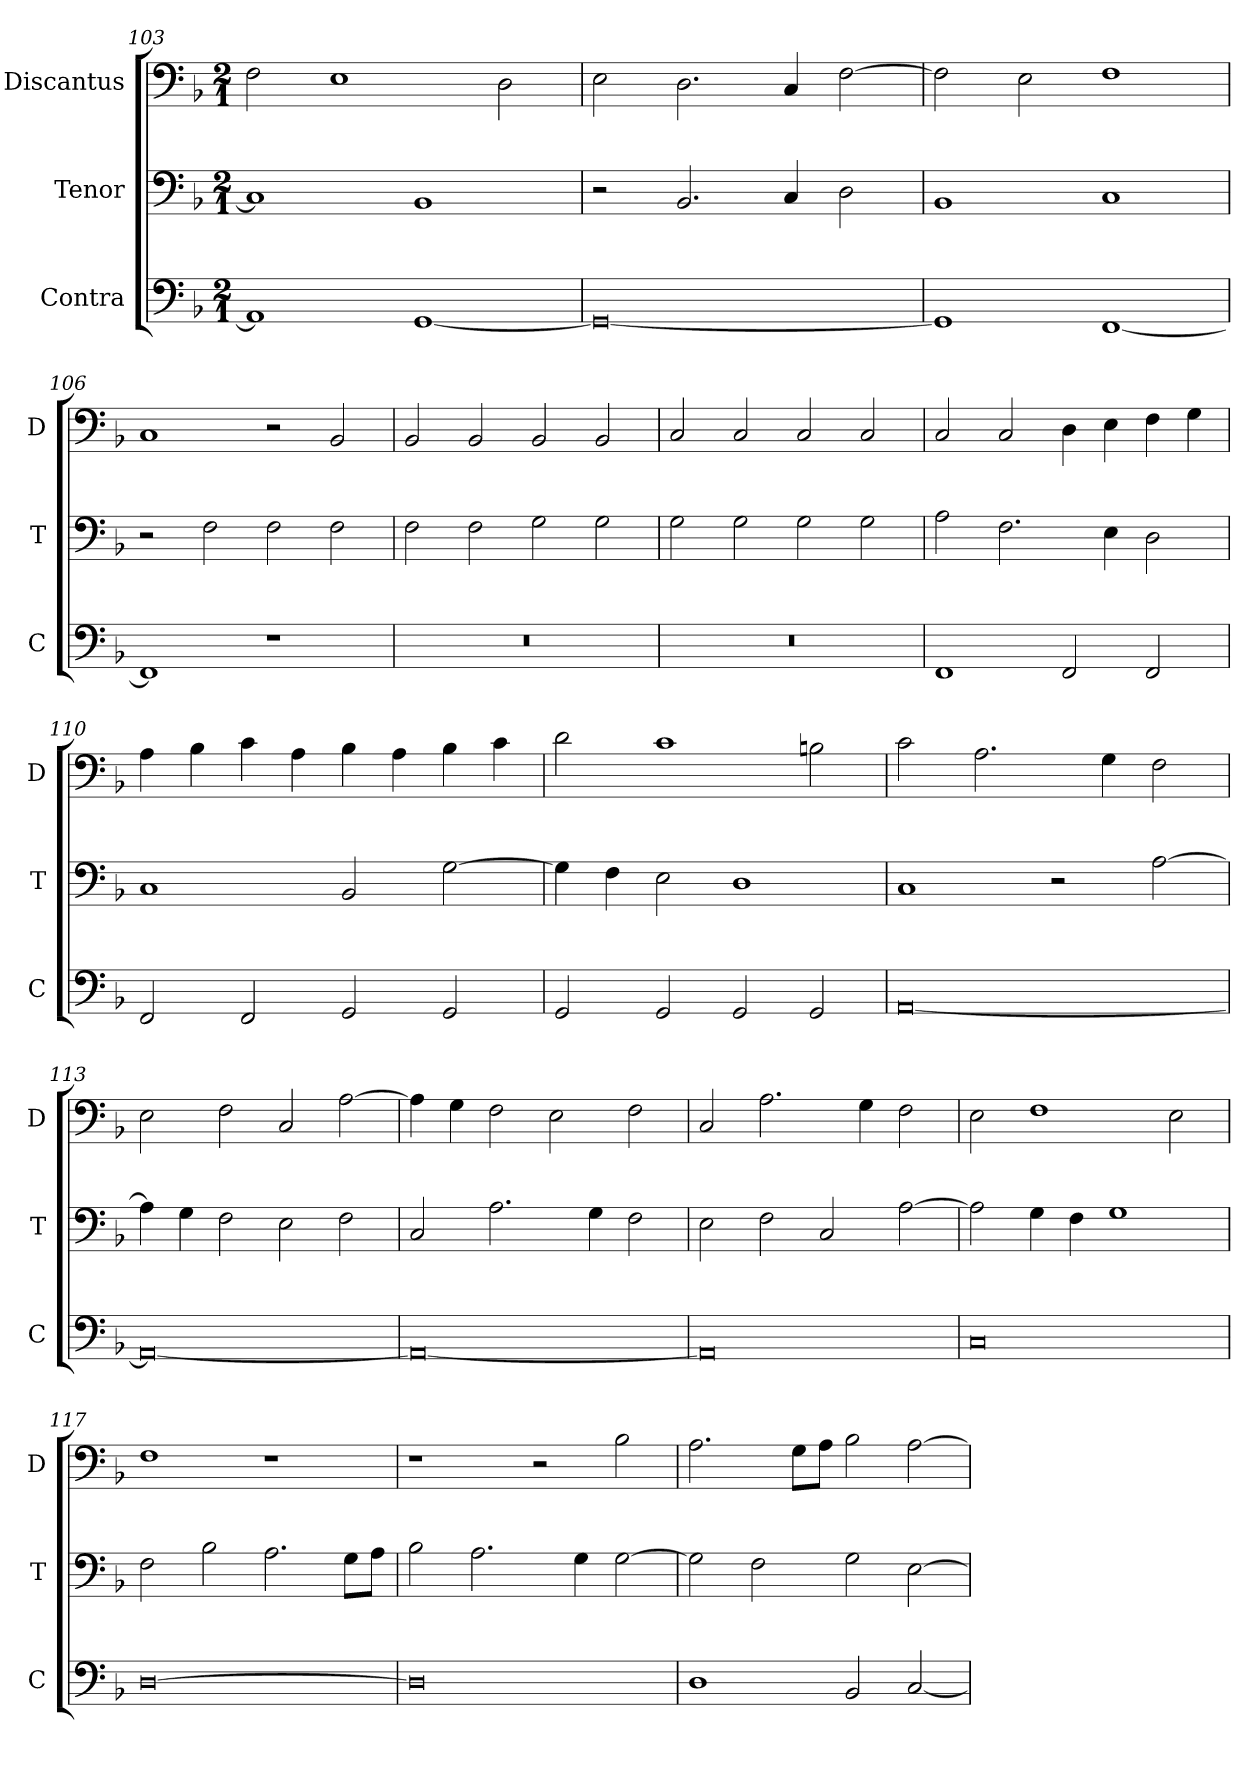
**kern	**kern	**kern
*part3	*part2	*part1
*staff3	*staff2	*staff1
*I"Contra	*I"Tenor	*I"Discantus
*I'C	*I'T	*I'D
*clefF4	*clefF4	*clefF4
*k[b-]	*k[b-]	*k[b-]
*M2/1	*M2/1	*M2/1
=103	=103	=103
1AA]	1C]	2F\
.	.	1E
[1GG	1BB-	.
.	.	2D\
=104	=104	=104
0GG_	2r	2E\
.	2.BB-/	2.D\
.	4C/	4C/
.	2D\	[2F\
=105	=105	=105
1GG]	1BB-	2F\]
.	.	2E\
[1FF	1C	1F
=106	=106	=106
1FF]	2r	1C
.	2F\	.
1r	2F\	2r
.	2F\	2BB-/
=107	=107	=107
0r	2F\	2BB-/
.	2F\	2BB-/
.	2G\	2BB-/
.	2G\	2BB-/
=108	=108	=108
0r	2G\	2C/
.	2G\	2C/
.	2G\	2C/
.	2G\	2C/
=109	=109	=109
1FF	2A\	2C/
.	2.F\	2C/
2FF/	.	4D\
.	4E\	4E\
2FF/	2D\	4F\
.	.	4G\
=110	=110	=110
2FF/	1C	4A\
.	.	4B-\
2FF/	.	4c\
.	.	4A\
2GG/	2BB-/	4B-\
.	.	4A\
2GG/	[2G\	4B-\
.	.	4c\
=111	=111	=111
2GG/	4G\]	2d\
.	4F\	.
2GG/	2E\	1c
2GG/	1D	.
2GG/	.	2Bn\
=112	=112	=112
[0AA	1C	2c\
.	.	2.A\
.	2r	.
.	.	4G\
.	[2A\	2F\
=113	=113	=113
0AA_	4A\]	2E\
.	4G\	.
.	2F\	2F\
.	2E\	2C/
.	2F\	[2A\
=114	=114	=114
0AA_	2C/	4A\]
.	.	4G\
.	2.A\	2F\
.	.	2E\
.	4G\	.
.	2F\	2F\
=115	=115	=115
0AA]	2E\	2C/
.	2F\	2.A\
.	2C/	.
.	.	4G\
.	[2A\	2F\
=116	=116	=116
0C	2A\]	2E\
.	4G\	1F
.	4F\	.
.	1G	.
.	.	2E\
=117	=117	=117
[0D	2F\	1F
.	2B-\	.
.	2.A\	1r
.	8G\L	.
.	8A\J	.
=118	=118	=118
0D]	2B-\	1r
.	2.A\	.
.	.	2r
.	4G\	.
.	[2G\	2B-\
=119	=119	=119
1D	2G\]	2.A\
.	2F\	.
.	.	8G\L
.	.	8A\J
2BB-/	2G\	2B-\
[2C/	[2E\	[2A\
=	=	=
*-	*-	*-
